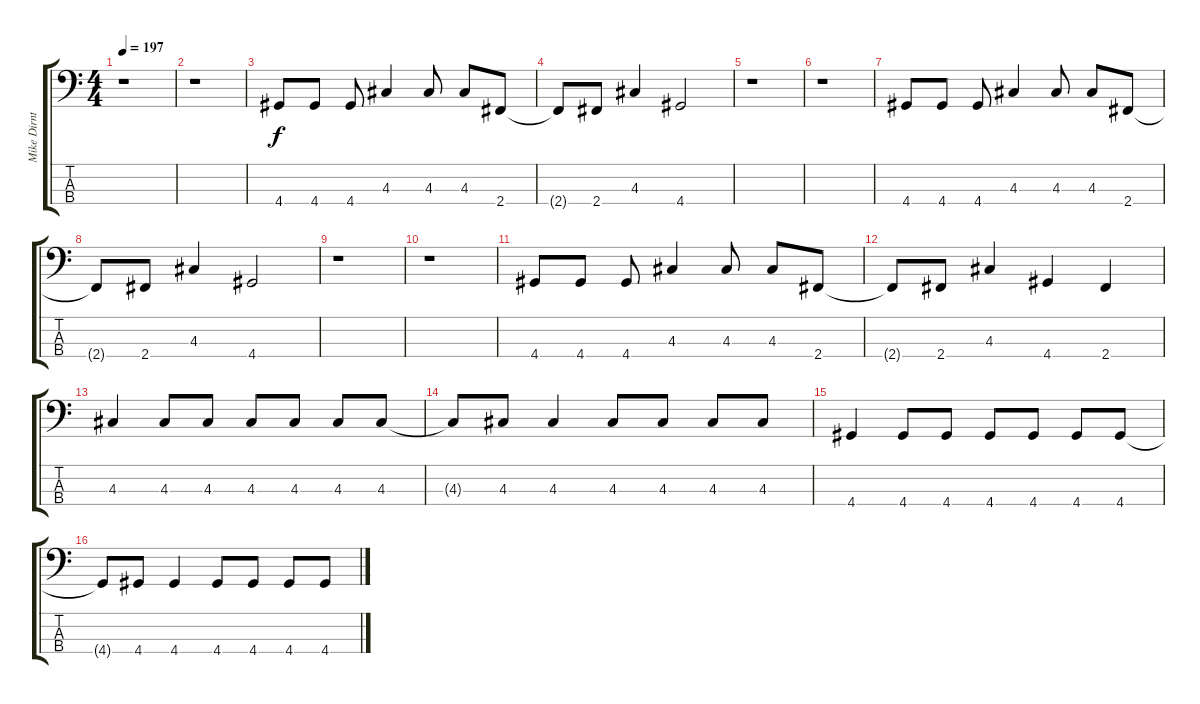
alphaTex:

\track ("Mike Dirnt (Bass)" "Mike Dirnt") {instrument electricbasspick}
\staff {score tabs}
\tuning (G2 D2 A1 E1) {hide}
\ts (4 4)
\tempo 197
\clef f4
\ks c
r.1{dy f} |
r.1 |
4.4.8 4.4.8 4.4.8 4.3.4 4.3.8 4.3.8 2.4.8 |
2.4{t}.8 2.4.8 4.3.4 4.4.2 |
r.1 |
r.1 |
4.4.8 4.4.8 4.4.8 4.3.4 4.3.8 4.3.8 2.4.8 |
2.4{t}.8 2.4.8 4.3.4 4.4.2 |
r.1 |
r.1 |
4.4.8 4.4.8 4.4.8 4.3.4 4.3.8 4.3.8 2.4.8 |
2.4{t}.8 2.4.8 4.3.4 4.4.4 2.4.4 |
4.3.4 4.3.8 4.3.8 4.3.8 4.3.8 4.3.8 4.3.8 |
4.3{t}.8 4.3.8 4.3.4 4.3.8 4.3.8 4.3.8 4.3.8 |
4.4.4 4.4.8 4.4.8 4.4.8 4.4.8 4.4.8 4.4.8 |
4.4{t}.8 4.4.8 4.4.4 4.4.8 4.4.8 4.4.8 4.4.8
